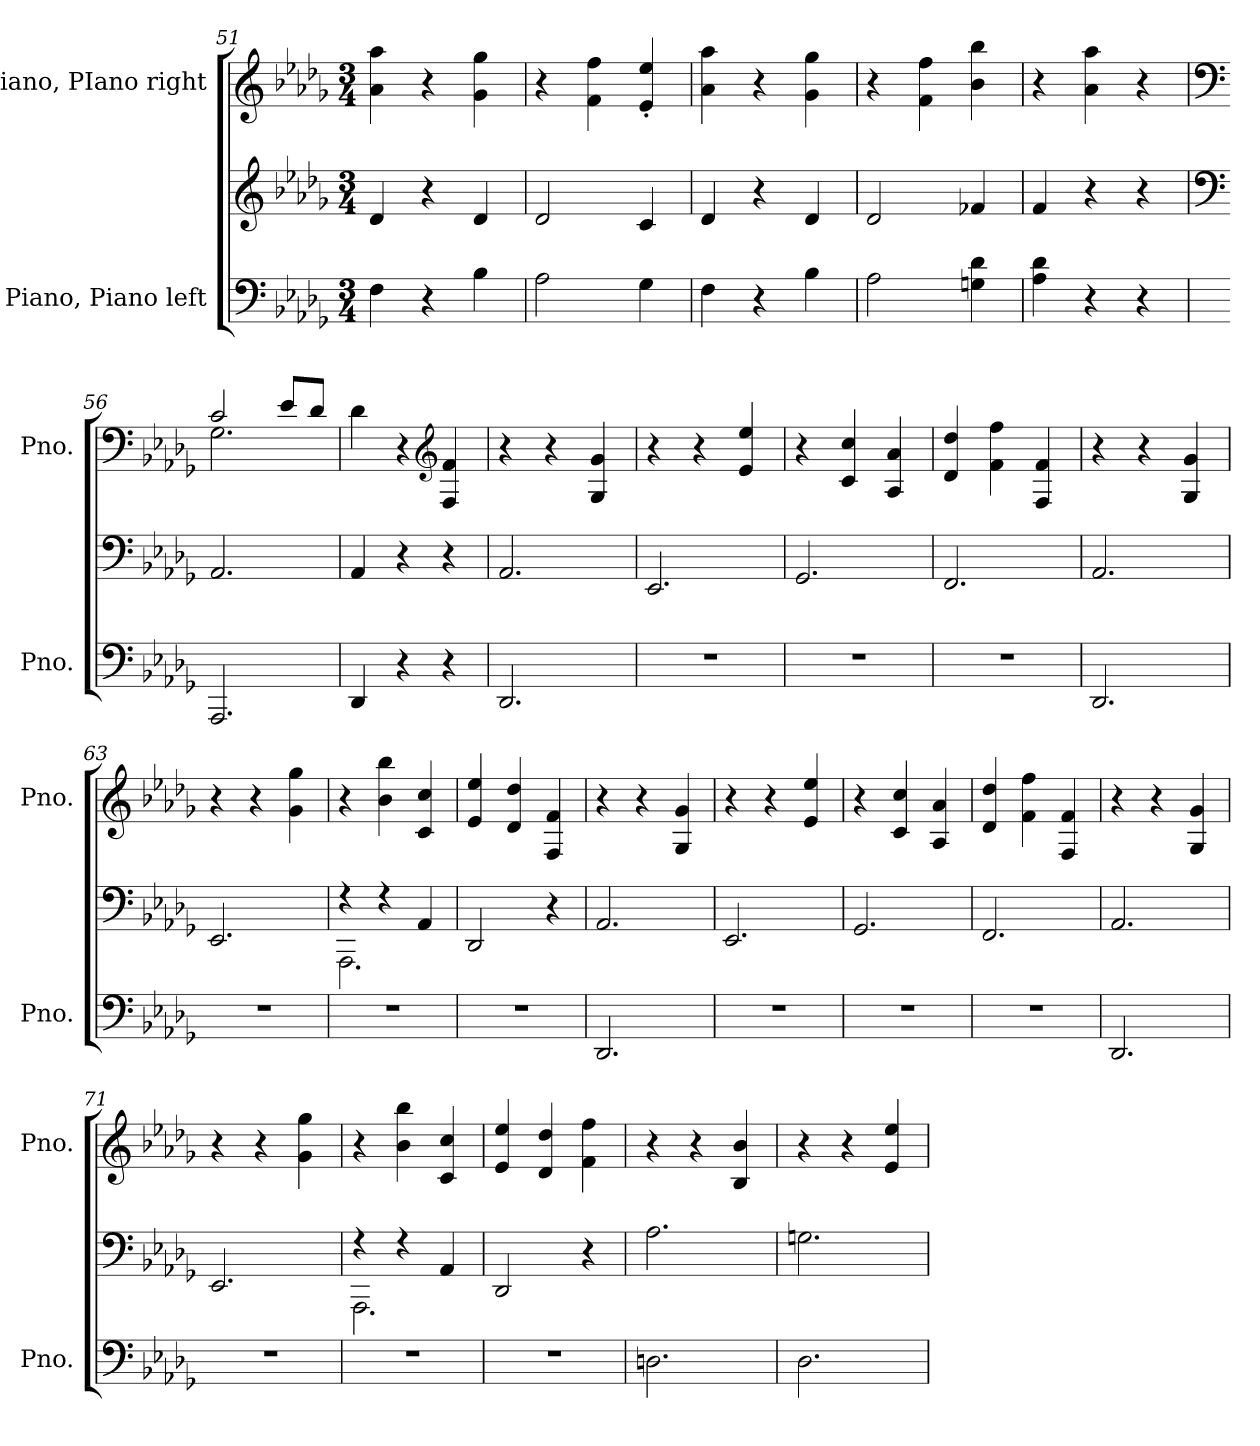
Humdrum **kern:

**kern	**kern	**kern
*part2	*part2	*part1
*staff3	*staff2	*staff1
*I"Piano, Piano left	*	*I"Piano, PIano right
*I'Pno.	*	*I'Pno.
*clefF4	*clefG2	*clefG2
*k[b-e-a-d-g-]	*k[b-e-a-d-g-]	*k[b-e-a-d-g-]
*M3/4	*M3/4	*M3/4
=51	=51	=51
4F\	4d-/	4a-\ 4aa-\
4r	4r	4r
4B-\	4d-/	4g-\ 4gg-\
=52	=52	=52
2A-\	2d-/	4r
.	.	4f\ 4ff\
4G-\	4c/	4e-/' 4ee-/'
=53	=53	=53
4F\	4d-/	4a-\ 4aa-\
4r	4r	4r
4B-\	4d-/	4g-\ 4gg-\
!!LO:LB:g=z
=54	=54	=54
2A-\	2d-/	4r
.	.	4f\ 4ff\
4Gn\ 4d-\	4f-X/	4b-\ 4bb-\
=55	=55	=55
4A-\ 4d-\	4f/	4r
4r	4r	4a-\ 4aa-\
4r	4r	4r
=56	=56	=56
*	*clefF4	*clefF4
*	*	*^
2.AAA-/	2.AA-/	2c/	2.G-\
.	.	8e-/L	.
.	.	8d-/J	.
*	*	*v	*v
=57	=57	=57
4DD-/	4AA-/	4d-\
4r	4r	4r
*	*	*clefG2
4r	4r	4F/ 4f/
=58	=58	=58
2.DD-/	2.AA-/	4r
.	.	4r
.	.	4G-/ 4g-/
=59	=59	=59
2.r	2.EE-/	4r
.	.	4r
.	.	4e-/ 4ee-/
=60	=60	=60
2.r	2.GG-/	4r
.	.	4c/ 4cc/
.	.	4A-/ 4a-/
=61	=61	=61
2.r	2.FF/	4d-/ 4dd-/
.	.	4f\ 4ff\
.	.	4F/ 4f/
=62	=62	=62
2.DD-/	2.AA-/	4r
.	.	4r
.	.	4G-/ 4g-/
!!LO:LB:g=z
=63	=63	=63
2.r	2.EE-/	4r
.	.	4r
.	.	4g-\ 4gg-\
=64	=64	=64
*	*^	*
2.r	4r	2.AAA-\	4r
.	4r	.	4b-\ 4bb-\
.	4AA-/	.	4c/ 4cc/
*	*v	*v	*
=65	=65	=65
2.r	2DD-/	4e-/ 4ee-/
.	.	4d-/ 4dd-/
.	4r	4F/ 4f/
=66	=66	=66
2.DD-/	2.AA-/	4r
.	.	4r
.	.	4G-/ 4g-/
=67	=67	=67
2.r	2.EE-/	4r
.	.	4r
.	.	4e-/ 4ee-/
=68	=68	=68
2.r	2.GG-/	4r
.	.	4c/ 4cc/
.	.	4A-/ 4a-/
=69	=69	=69
2.r	2.FF/	4d-/ 4dd-/
.	.	4f\ 4ff\
.	.	4F/ 4f/
=70	=70	=70
2.DD-/	2.AA-/	4r
.	.	4r
.	.	4G-/ 4g-/
=71	=71	=71
2.r	2.EE-/	4r
.	.	4r
.	.	4g-\ 4gg-\
!!LO:PB:g=z
=72	=72	=72
*	*^	*
2.r	4r	2.AAA-\	4r
.	4r	.	4b-\ 4bb-\
.	4AA-/	.	4c/ 4cc/
*	*v	*v	*
=73	=73	=73
2.r	2DD-/	4e-/ 4ee-/
.	.	4d-/ 4dd-/
.	4r	4f\ 4ff\
=74	=74	=74
2.Dn\	2.A-\	4r
.	.	4r
.	.	4B-/ 4b-/
=75	=75	=75
2.D-\	2.Gn\	4r
.	.	4r
.	.	4e-/ 4ee-/
=	=	=
*-	*-	*-
